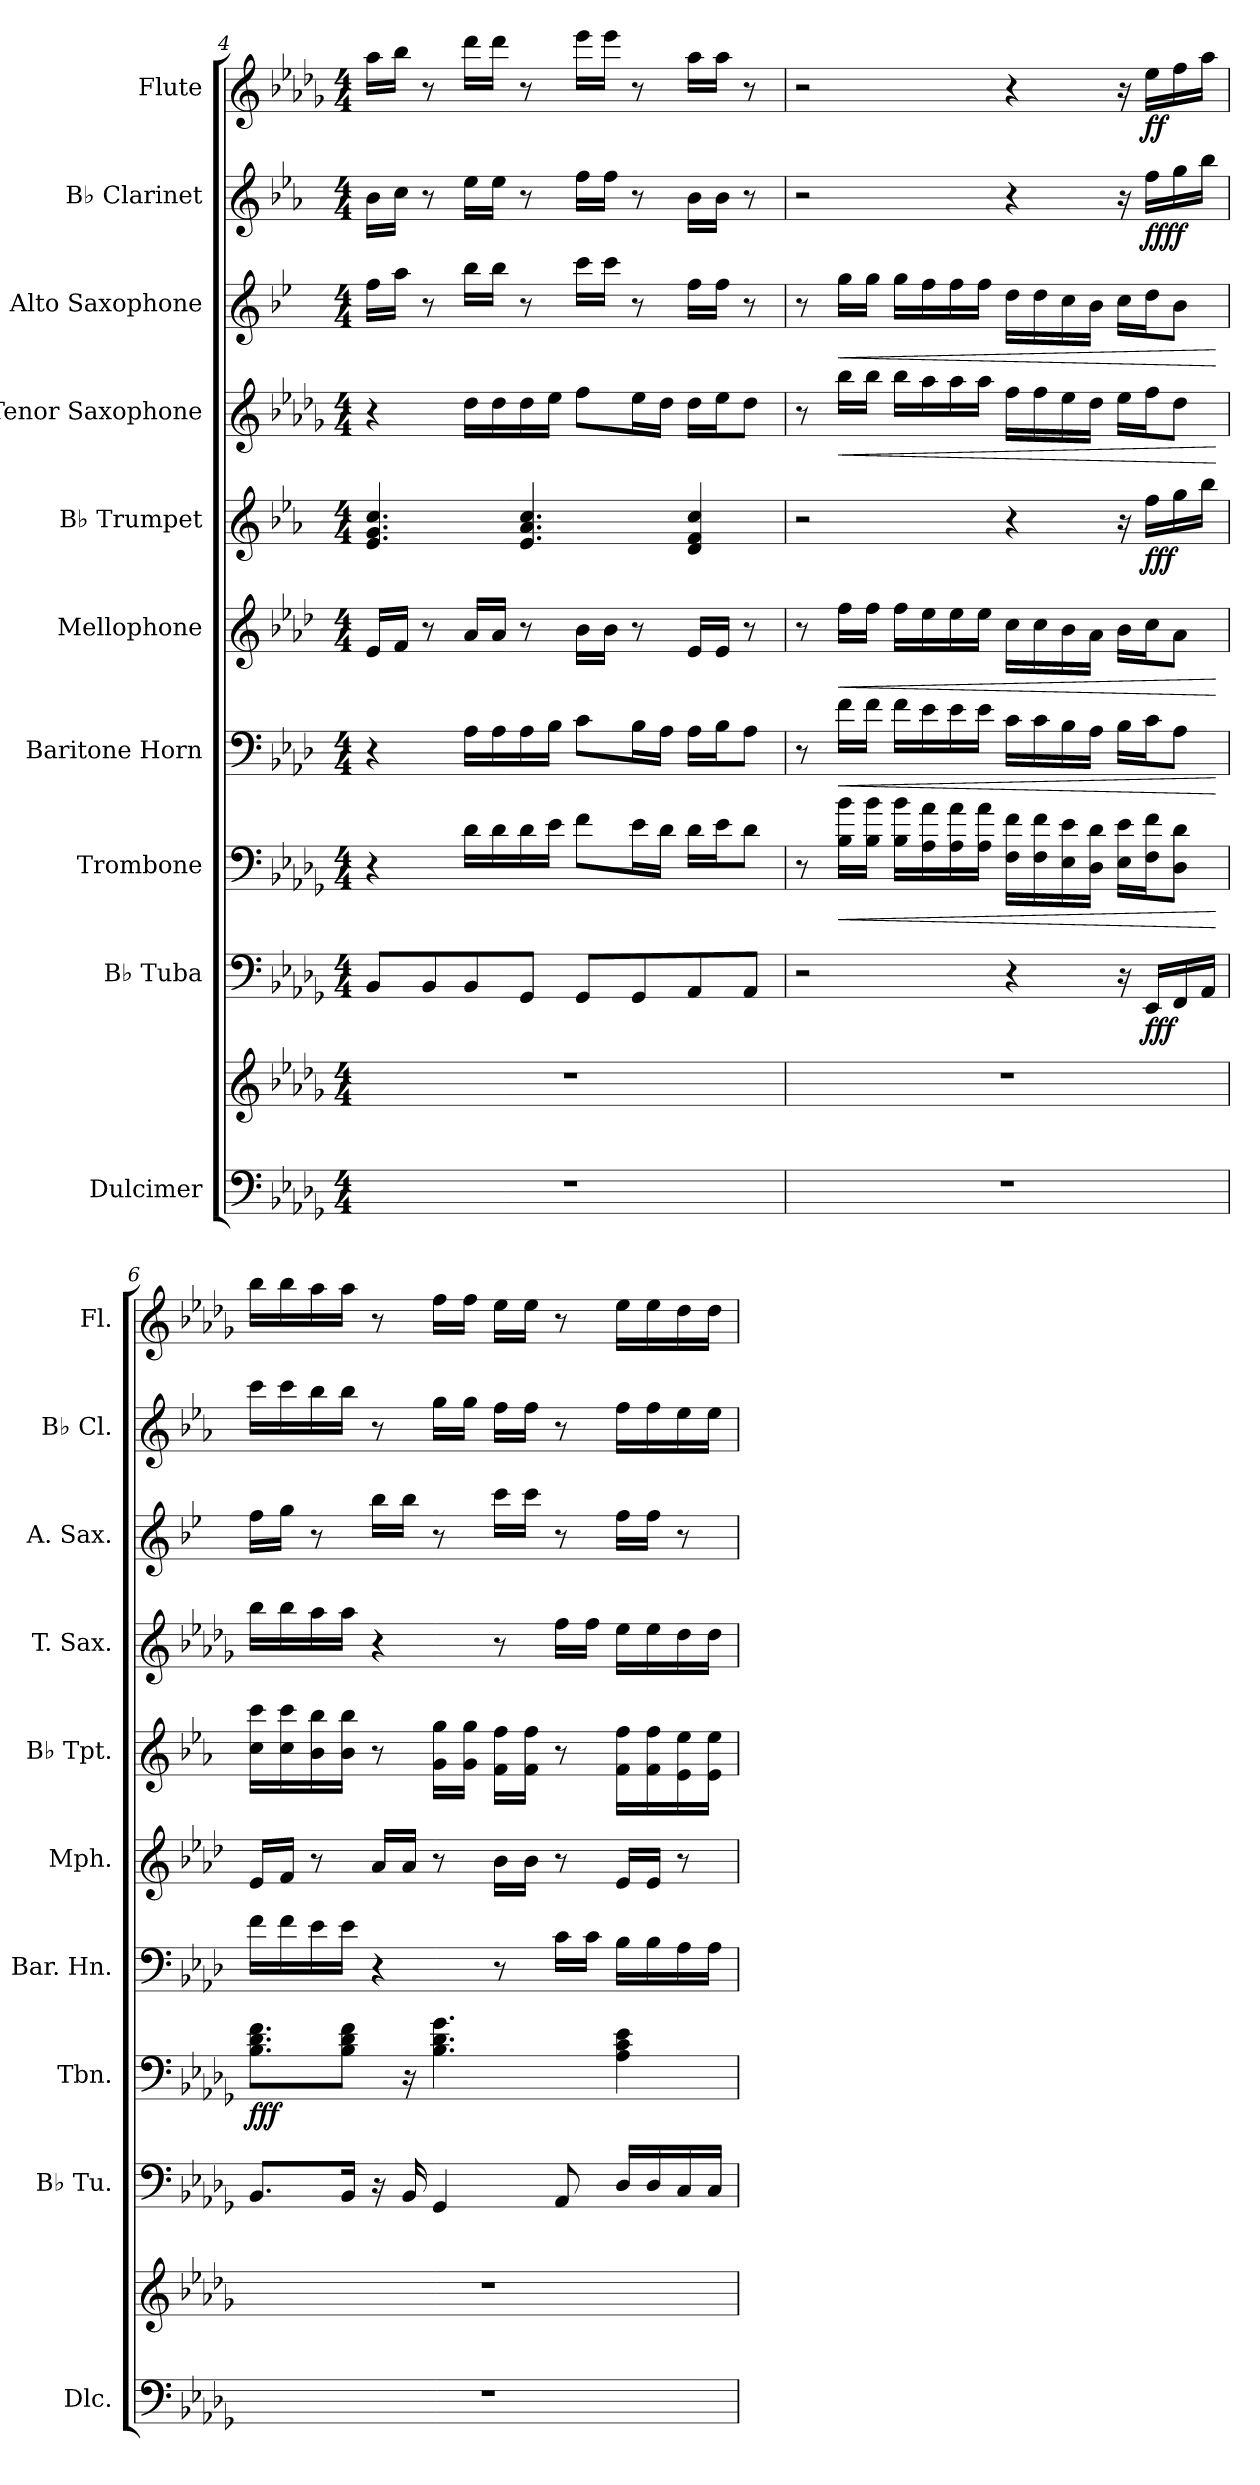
**kern	**kern	**kern	**dynam	**kern	**dynam	**kern	**dynam	**kern	**dynam	**kern	**dynam	**kern	**dynam	**kern	**dynam	**kern	**dynam	**kern	**dynam
*part10	*part10	*part9	*part9	*part8	*part8	*part7	*part7	*part6	*part6	*part5	*part5	*part4	*part4	*part3	*part3	*part2	*part2	*part1	*part1
*staff11	*staff10	*staff9	*staff9	*staff8	*staff8	*staff7	*staff7	*staff6	*staff6	*staff5	*staff5	*staff4	*staff4	*staff3	*staff3	*staff2	*staff2	*staff1	*staff1
*I"Dulcimer	*	*I"B♭ Tuba	*	*I"Trombone	*	*I"Baritone Horn	*	*I"Mellophone	*	*I"B♭ Trumpet	*	*I"Tenor Saxophone	*	*I"Alto Saxophone	*	*I"B♭ Clarinet	*	*I"Flute	*
*I'Dlc.	*	*I'B♭ Tu.	*	*I'Tbn.	*	*I'Bar. Hn.	*	*I'Mph.	*	*I'B♭ Tpt.	*	*I'T. Sax.	*	*I'A. Sax.	*	*I'B♭ Cl.	*	*I'Fl.	*
*clefF4	*clefG2	*clefF4	*	*clefF4	*	*clefF4	*	*clefG2	*	*clefG2	*	*clefG2	*	*clefG2	*	*clefG2	*	*clefG2	*
*	*	*	*	*	*	*ITrd4c7	*	*ITrd4c7	*	*ITrd1c2	*	*ITrd8c14	*	*ITrd5c9	*	*ITrd1c2	*	*	*
*k[b-e-a-d-g-]	*k[b-e-a-d-g-]	*k[b-e-a-d-g-]	*	*k[b-e-a-d-g-]	*	*k[b-e-a-d-g-]	*	*k[b-e-a-d-g-]	*	*k[b-e-a-d-g-]	*	*k[b-e-a-d-g-]	*	*k[b-e-a-d-g-]	*	*k[b-e-a-d-g-]	*	*k[b-e-a-d-g-]	*
*M4/4	*M4/4	*M4/4	*	*M4/4	*	*M4/4	*	*M4/4	*	*M4/4	*	*M4/4	*	*M4/4	*	*M4/4	*	*M4/4	*
=4	=4	=4	=4	=4	=4	=4	=4	=4	=4	=4	=4	=4	=4	=4	=4	=4	=4	=4	=4
1r	1r	8BB-/L	.	4r	.	4r	.	16A-/LL	.	4.d-/ 4.f/ 4.b-/	.	4r	.	16a-\LL	.	16a-\LL	.	16aa-\LL	.
.	.	.	.	.	.	.	.	16B-/JJ	.	.	.	.	.	16cc\JJ	.	16b-\JJ	.	16bb-\JJ	.
.	.	8BB-/	.	.	.	.	.	8r	.	.	.	.	.	8r	.	8r	.	8r	.
.	.	8BB-/	.	16d-\LL	.	16D-\LL	.	16d-/LL	.	.	.	16d-\LL	.	16dd-\LL	.	16dd-\LL	.	16ddd-\LL	.
.	.	.	.	16d-\	.	16D-\	.	16d-/JJ	.	.	.	16d-\	.	16dd-\JJ	.	16dd-\JJ	.	16ddd-\JJ	.
.	.	8GG-/J	.	16d-\	.	16D-\	.	8r	.	4.d-/ 4.g-/ 4.b-/	.	16d-\	.	8r	.	8r	.	8r	.
.	.	.	.	16e-\JJ	.	16E-\JJ	.	.	.	.	.	16e-\JJ	.	.	.	.	.	.	.
.	.	8GG-/L	.	8f\L	.	8F\L	.	16e-\LL	.	.	.	8f\L	.	16ee-\LL	.	16ee-\LL	.	16eee-\LL	.
.	.	.	.	.	.	.	.	16e-\JJ	.	.	.	.	.	16ee-\JJ	.	16ee-\JJ	.	16eee-\JJ	.
.	.	8GG-/	.	16e-\L	.	16E-\L	.	8r	.	.	.	16e-\L	.	8r	.	8r	.	8r	.
.	.	.	.	16d-\JJ	.	16D-\JJ	.	.	.	.	.	16d-\JJ	.	.	.	.	.	.	.
.	.	8AA-/	.	16d-\LL	.	16D-\LL	.	16A-/LL	.	4c/ 4e-/ 4b-/	.	16d-\LL	.	16a-\LL	.	16a-\LL	.	16aa-\LL	.
.	.	.	.	16e-\J	.	16E-\J	.	16A-/JJ	.	.	.	16e-\J	.	16a-\JJ	.	16a-\JJ	.	16aa-\JJ	.
.	.	8AA-/J	.	8d-\J	.	8D-\J	.	8r	.	.	.	8d-\J	.	8r	.	8r	.	8r	.
!!LO:PB:g=z
=5	=5	=5	=5	=5	=5	=5	=5	=5	=5	=5	=5	=5	=5	=5	=5	=5	=5	=5	=5
1r	1r	2r	.	8r	.	8r	.	8r	.	2r	.	8r	.	8r	.	2r	.	2r	.
!	!	!	!	!	!LO:HP:b	!	!LO:HP:b	!	!LO:HP:b	!	!	!	!LO:HP:b	!	!LO:HP:b	!	!	!	!
.	.	.	.	16B-\ 16b-\LL	<	16B-\LL	<	16b-\LL	<	.	.	16b-\LL	<	16b-\LL	<	.	.	.	.
.	.	.	.	16B-\ 16b-\JJ	.	16B-\JJ	.	16b-\JJ	.	.	.	16b-\JJ	.	16b-\JJ	.	.	.	.	.
.	.	.	.	16B-\ 16b-\LL	.	16B-\LL	.	16b-\LL	.	.	.	16b-\LL	.	16b-\LL	.	.	.	.	.
.	.	.	.	16A-\ 16a-\	.	16A-\	.	16a-\	.	.	.	16a-\	.	16a-\	.	.	.	.	.
.	.	.	.	16A-\ 16a-\	.	16A-\	.	16a-\	.	.	.	16a-\	.	16a-\	.	.	.	.	.
.	.	.	.	16A-\ 16a-\JJ	.	16A-\JJ	.	16a-\JJ	.	.	.	16a-\JJ	.	16a-\JJ	.	.	.	.	.
.	.	4r	.	16F\ 16f\LL	.	16F\LL	.	16f\LL	.	4r	.	16f\LL	.	16f\LL	.	4r	.	4r	.
.	.	.	.	16F\ 16f\	.	16F\	.	16f\	.	.	.	16f\	.	16f\	.	.	.	.	.
.	.	.	.	16E-\ 16e-\	.	16E-\	.	16e-\	.	.	.	16e-\	.	16e-\	.	.	.	.	.
.	.	.	.	16D-\ 16d-\JJ	.	16D-\JJ	.	16d-\JJ	.	.	.	16d-\JJ	.	16d-\JJ	.	.	.	.	.
.	.	16r	.	16E-\ 16e-\LL	.	16E-\LL	.	16e-\LL	.	16r	.	16e-\LL	.	16e-\LL	.	16r	.	16r	.
!	!	!	!LO:DY:b	!	!	!	!	!	!	!	!LO:DY:b	!	!	!	!	!	!LO:DY:b	!	!
!	!	!	!	!	!	!	!	!	!	!	!	!	!	!	!	!	!LO:DY:n=1:b	!	!LO:DY:b
.	.	16EE-/LL	fff	16F\ 16f\J	.	16F\J	.	16f\J	.	16ee-\LL	fff	16f\J	.	16f\J	.	16ee-\LL	ff ff	16ee-\LL	ff
.	.	16FF/	.	8D-\ 8d-\J	.	8D-\J	.	8d-\J	.	16ff\	.	8d-\J	.	8d-\J	.	16ff\	.	16ff\	.
.	.	16AA-/JJ	.	.	.	.	.	.	.	16aa-\JJ	.	.	.	.	.	16aa-\JJ	.	16aa-\JJ	.
.	.	.	.	.	[	.	[	.	[	.	.	.	[	.	[	.	.	.	.
=6	=6	=6	=6	=6	=6	=6	=6	=6	=6	=6	=6	=6	=6	=6	=6	=6	=6	=6	=6
!	!	!	!	!	!LO:DY:b	!	!	!	!	!	!	!	!	!	!	!	!	!	!
1r	1r	8.BB-/L	.	8.B-\ 8.d-\ 8.f\L	fff	16B-\LL	.	16A-/LL	.	16b-\ 16bb-\LL	.	16b-\LL	.	16a-\LL	.	16bb-\LL	.	16bb-\LL	.
.	.	.	.	.	.	16B-\	.	16B-/JJ	.	16b-\ 16bb-\	.	16b-\	.	16b-\JJ	.	16bb-\	.	16bb-\	.
.	.	.	.	.	.	16A-\	.	8r	.	16a-\ 16aa-\	.	16a-\	.	8r	.	16aa-\	.	16aa-\	.
.	.	16BB-/Jk	.	8B-\ 8d-\ 8f\J	.	16A-\JJ	.	.	.	16a-\ 16aa-\JJ	.	16a-\JJ	.	.	.	16aa-\JJ	.	16aa-\JJ	.
.	.	16r	.	.	.	4r	.	16d-/LL	.	8r	.	4r	.	16dd-\LL	.	8r	.	8r	.
.	.	16BB-/	.	16r	.	.	.	16d-/JJ	.	.	.	.	.	16dd-\JJ	.	.	.	.	.
.	.	4GG-/	.	4.B-\ 4.d-\ 4.g-\	.	.	.	8r	.	16f\ 16ff\LL	.	.	.	8r	.	16ff\LL	.	16ff\LL	.
.	.	.	.	.	.	.	.	.	.	16f\ 16ff\JJ	.	.	.	.	.	16ff\JJ	.	16ff\JJ	.
.	.	.	.	.	.	8r	.	16e-\LL	.	16e-\ 16ee-\LL	.	8r	.	16ee-\LL	.	16ee-\LL	.	16ee-\LL	.
.	.	.	.	.	.	.	.	16e-\JJ	.	16e-\ 16ee-\JJ	.	.	.	16ee-\JJ	.	16ee-\JJ	.	16ee-\JJ	.
.	.	8AA-/	.	.	.	16F\LL	.	8r	.	8r	.	16f\LL	.	8r	.	8r	.	8r	.
.	.	.	.	.	.	16F\JJ	.	.	.	.	.	16f\JJ	.	.	.	.	.	.	.
.	.	16D-/LL	.	4A-\ 4c\ 4e-\	.	16E-\LL	.	16A-/LL	.	16e-\ 16ee-\LL	.	16e-\LL	.	16a-\LL	.	16ee-\LL	.	16ee-\LL	.
.	.	16D-/	.	.	.	16E-\	.	16A-/JJ	.	16e-\ 16ee-\	.	16e-\	.	16a-\JJ	.	16ee-\	.	16ee-\	.
.	.	16C/	.	.	.	16D-\	.	8r	.	16d-\ 16dd-\	.	16d-\	.	8r	.	16dd-\	.	16dd-\	.
.	.	16C/JJ	.	.	.	16D-\JJ	.	.	.	16d-\ 16dd-\JJ	.	16d-\JJ	.	.	.	16dd-\JJ	.	16dd-\JJ	.
=	=	=	=	=	=	=	=	=	=	=	=	=	=	=	=	=	=	=	=
*-	*-	*-	*-	*-	*-	*-	*-	*-	*-	*-	*-	*-	*-	*-	*-	*-	*-	*-	*-
